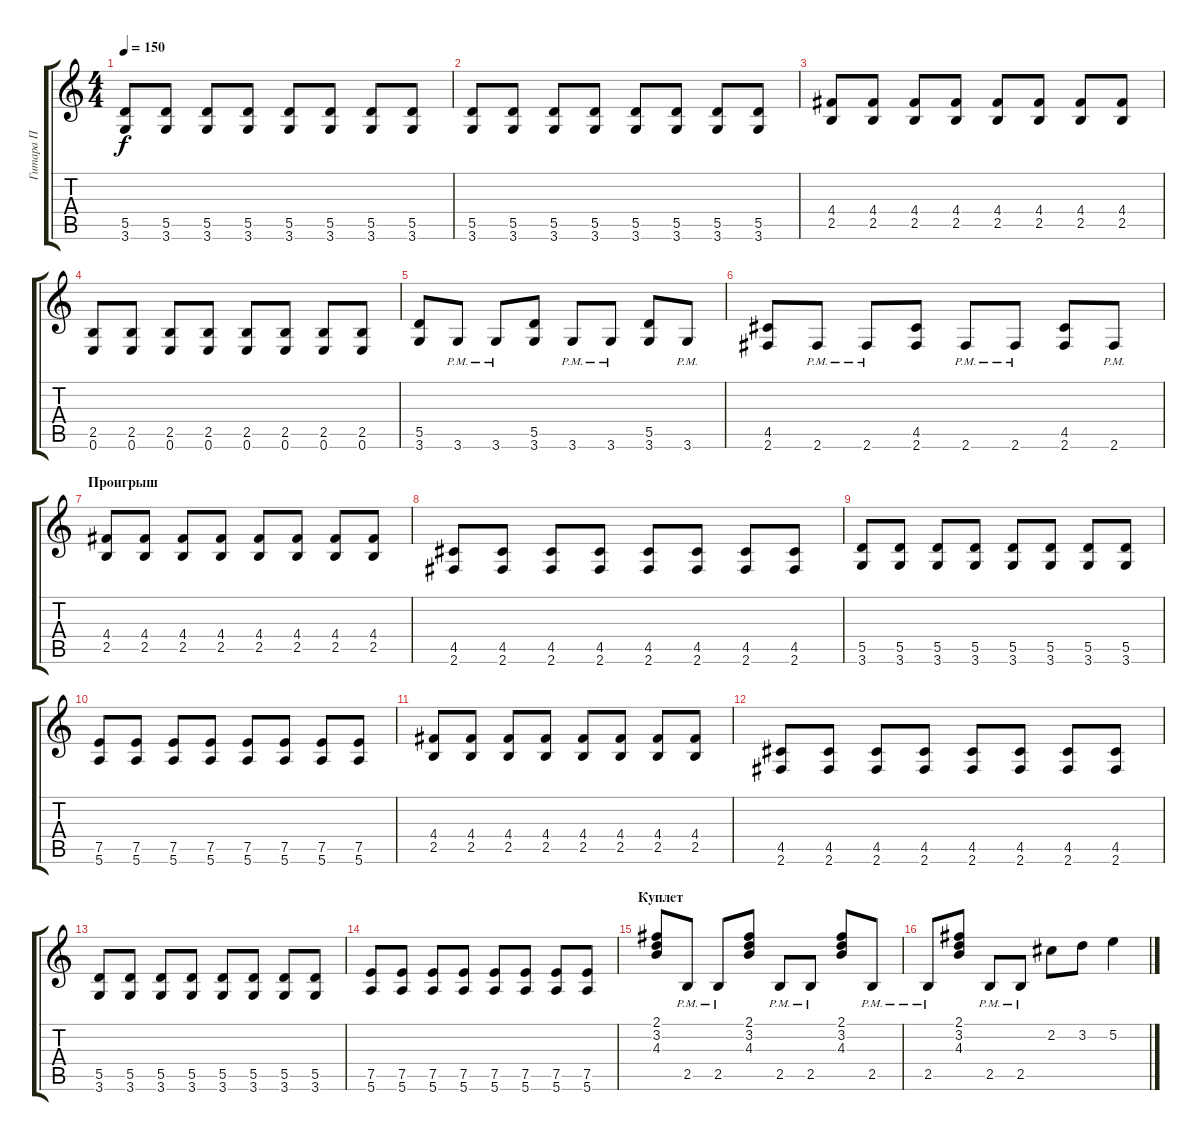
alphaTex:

\track ("Гитара П" "Гитара П") {instrument distortionguitar}
\staff {score tabs}
\tuning (E4 B3 G3 D3 A2 E2) {hide}
\ts (4 4)
\tempo 150
\clef g2
\ks c
(5.5 3.6).8{dy f} (5.5 3.6).8 (5.5 3.6).8 (5.5 3.6).8 (5.5 3.6).8 (5.5 3.6).8 (5.5 3.6).8 (5.5 3.6).8 |
(5.5 3.6).8 (5.5 3.6).8 (5.5 3.6).8 (5.5 3.6).8 (5.5 3.6).8 (5.5 3.6).8 (5.5 3.6).8 (5.5 3.6).8 |
(4.4 2.5).8 (4.4 2.5).8 (4.4 2.5).8 (4.4 2.5).8 (4.4 2.5).8 (4.4 2.5).8 (4.4 2.5).8 (4.4 2.5).8 |
(2.5 0.6).8 (2.5 0.6).8 (2.5 0.6).8 (2.5 0.6).8 (2.5 0.6).8 (2.5 0.6).8 (2.5 0.6).8 (2.5 0.6).8 |
(5.5 3.6).8 3.6{pm}.8 3.6{pm}.8 (5.5 3.6).8 3.6{pm}.8 3.6{pm}.8 (5.5 3.6).8 3.6{pm}.8 |
(4.5 2.6).8 2.6{pm}.8 2.6{pm}.8 (4.5 2.6).8 2.6{pm}.8 2.6{pm}.8 (4.5 2.6).8 2.6{pm}.8 |
\section ("" "Проигрыш")
(4.4 2.5).8 (4.4 2.5).8 (4.4 2.5).8 (4.4 2.5).8 (4.4 2.5).8 (4.4 2.5).8 (4.4 2.5).8 (4.4 2.5).8 |
(4.5 2.6).8 (4.5 2.6).8 (4.5 2.6).8 (4.5 2.6).8 (4.5 2.6).8 (4.5 2.6).8 (4.5 2.6).8 (4.5 2.6).8 |
(5.5 3.6).8 (5.5 3.6).8 (5.5 3.6).8 (5.5 3.6).8 (5.5 3.6).8 (5.5 3.6).8 (5.5 3.6).8 (5.5 3.6).8 |
(7.5 5.6).8 (7.5 5.6).8 (7.5 5.6).8 (7.5 5.6).8 (7.5 5.6).8 (7.5 5.6).8 (7.5 5.6).8 (7.5 5.6).8 |
(4.4 2.5).8 (4.4 2.5).8 (4.4 2.5).8 (4.4 2.5).8 (4.4 2.5).8 (4.4 2.5).8 (4.4 2.5).8 (4.4 2.5).8 |
(4.5 2.6).8 (4.5 2.6).8 (4.5 2.6).8 (4.5 2.6).8 (4.5 2.6).8 (4.5 2.6).8 (4.5 2.6).8 (4.5 2.6).8 |
(5.5 3.6).8 (5.5 3.6).8 (5.5 3.6).8 (5.5 3.6).8 (5.5 3.6).8 (5.5 3.6).8 (5.5 3.6).8 (5.5 3.6).8 |
(7.5 5.6).8 (7.5 5.6).8 (7.5 5.6).8 (7.5 5.6).8 (7.5 5.6).8 (7.5 5.6).8 (7.5 5.6).8 (7.5 5.6).8 |
\section ("" "Куплет")
(2.1 3.2 4.3).8 2.5{pm}.8 2.5{pm}.8 (2.1 3.2 4.3).8 2.5{pm}.8 2.5{pm}.8 (2.1 3.2 4.3).8 2.5{pm}.8 |
2.5{pm}.8 (2.1 3.2 4.3).8 2.5{pm}.8 2.5{pm}.8 2.2.8 3.2.8 5.2.4
